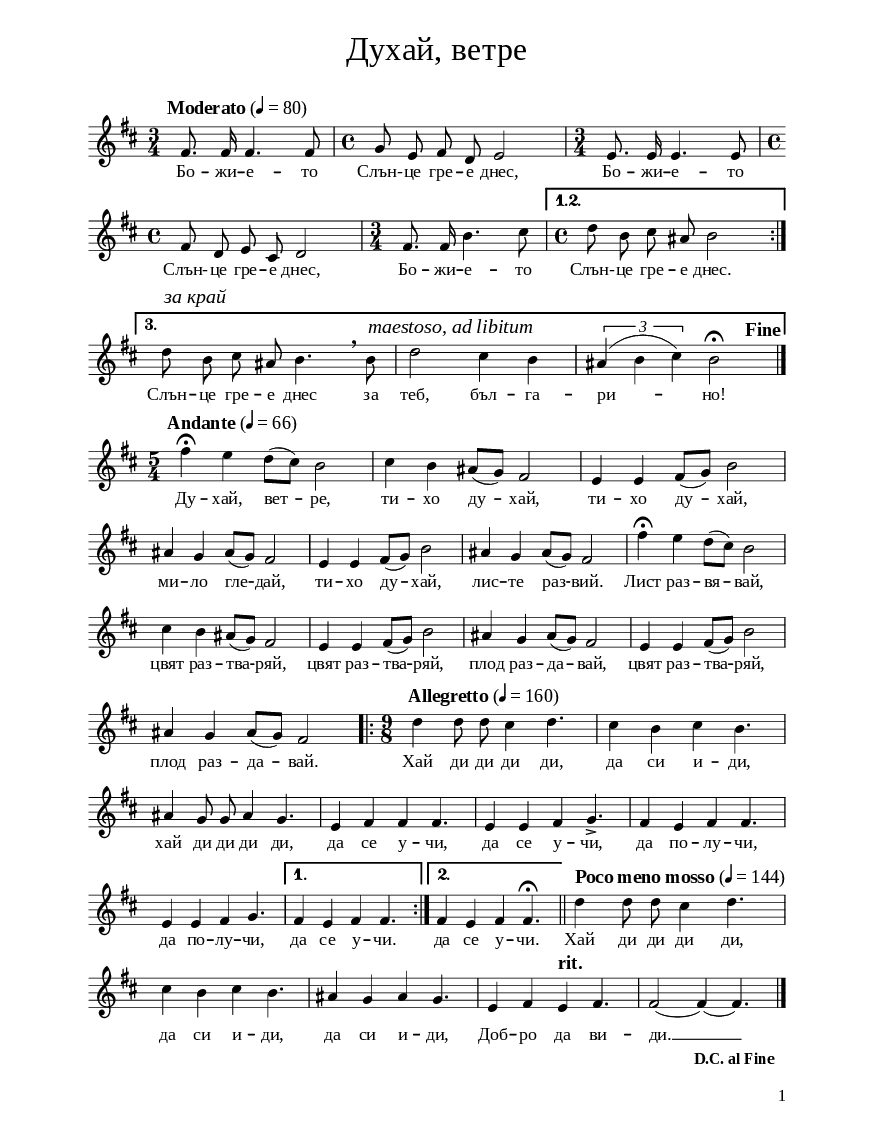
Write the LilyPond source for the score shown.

\version "2.24.3"

\include "include/globals.ily"

\bookpart {
  \label #'ref136
  \tocItem \markup "Духай, ветре"
  \paper {
    print-all-headers = ##t
    print-page-number = ##t
    print-first-page-number = ##t

    % put page numbers on the bottom
    oddHeaderMarkup = \markup ""
    evenHeaderMarkup = \markup ""
    oddFooterMarkup = \markup
    \fill-line {
      ""
      \if \should-print-page-number \fromproperty #'page:page-number-string
    }
    evenFooterMarkup = \markup
    \fill-line {
      \if \should-print-page-number \fromproperty #'page:page-number-string
      ""
    }

    left-margin = 1.5\cm
    right-margin = 1.5\cm
    top-margin = 1.6\cm
    bottom-margin = 1.2\cm
    ragged-bottom = ##t % do not spread the staves to fill the whole vertical space

    % change distance between staves
    system-system-spacing =
    #'((basic-distance . 8.5)
       (minimum-distance . 6)
       (padding . 1)
       (stretchability . 12))
  }
  \score {
    \include "include/score-layout.ily"

    \new Voice \relative c' {
      \clef treble
      \key b \minor
      \time 3/4
      \tempoFunc "Moderato" 4 "80"
      \autoBeamOff

      \repeat volta 3 {
        fis8.  fis16  fis4.  fis8 | % 2
        \time 4/4  | % 2
        g8  e8  fis8  d8  e2
        | % 3
        \time 3/4  | % 3
        e8.  e16  e4.  e8 \break | % 4
        \time 4/4  | % 4
        fis8  d8  e8  cis8
        d2 | % 5
        \time 3/4  | % 5
        fis8.  fis16  b4.  cis8
        \time 4/4 |
      }
      \alternative {
        {
          d8  b8  cis8 ais8  b2 | \break
        }
        {
          d8 \mark \markup \italic {"за край"}   b8 cis8  ais8  b4. \breathe b8 |
          \mark \markup \huge\italic {"                      maestoso, ad libitum"}
          d2 cis4 b4 |


          \tweak direction #up \times 2/3 {
            \once \override Slur.positions = #'(1 . 1)
            \once \override Slur.height-limit = #5.91
            ais4 (  b4  cis4 )
          }
          \once \override Score.MetronomeMark.outside-staff-priority = #599
          \once \override Score.MetronomeMark.X-extent=#'(-3.5 . 0)
          \tempo "Fine" b2 ^\fermata
        }
      } \break  \bar "|."

      \once \override Staff.TimeSignature.break-visibility = ##(#f #t #t)
      \time 5/4 \tempoFunc "Andante" 4 "66" fis'4 ^\fermata
      e4  d8 [ ( cis8 ) ] b2 |
      cis4  b4  ais8 ( [  g8 ) ]  fis2 |
      e4  e4 fis8 ( [  g8 ) ] b2 | \break
      ais4 g4  ais8 ( [  g8 ) ]  fis2 |
      e4 e4  fis8 ( [  g8 ) ]  b2 |
      ais4  g4  ais8 ( [  g8 ) ]  fis2 |
      fis'4 ^\fermata  e4  d8 ( [
      cis8 ) ]  b2 | \break
      cis4 b4  ais8 ( [  g8 ) ]  fis2 |
      e4 e4  fis8 ( [  g8 ) ] b2 |
      ais4  g4  ais8 ( [  g8 ) ]  fis2 |
      e4  e4  fis8 ( [  g8 ) ] b2 | \break
      ais4  g4  ais8 ( [  g8 ) ]  fis2 |
      \repeat volta 2 {
        \time 9/8 \tempoFunc "  Allegretto" 4 "160"  d'4
        d8  d8  cis4 d4. |
        cis4  b4  cis4 b4. | \break
        ais4  g8  g8 ais4  g4. |
        e4 fis4 fis4  fis4. |
        e4  e4  fis4 g4. -> |
        fis4  e4  fis4 fis4. \break
        e4  e4  fis4  g4.
      }

      \alternative {
        {
          fis4  e4  fis4  fis4.
        }
        {
          fis4  e4  fis4  fis4.^\fermata \bar "||"
        }
      }

      \tempoFunc "Poco meno mosso" 4 "144" d'4 d8 d8 cis4 d4. | \break
      cis4  b4
      cis4  b4.  ais4  g4  ais4
      g4.  e4   fis4
      \tempo "rit." e4  fis4.
      fis2 ~  fis4 ~ fis4.\break  \bar "|."
    }

    \addlyrics {
      Бо -- жи -- е -- то "Слън-" -- це гре --
      е днес, Бо -- жи -- е -- то "Слън-" --
      це гре -- е днес, Бо -- жи -- е --
      то "Слън-"  -- це гре -- е днес. Слън
      -- це гре -- е днес за теб, бъл --
      га -- ри  --  но! Ду -- хай, вет
      -- ре, ти -- хо ду -- хай, ти
      -- хо ду -- хай, ми -- ло гле
      -- дай, ти -- хо ду -- хай,
      лис -- те раз -- вий. Лист раз
      -- вя -- вай, цвят раз -- тва
      -- ряй, цвят раз -- тва --
      ряй, плод раз -- да -- вай,
      цвят раз -- тва -- ряй, плод
      раз -- да -- вай. Хай ди ди ди
      ди, да си и -- ди, хай ди ди ди
      ди, да се у -- чи, да се у -- чи,
      да по -- лу -- чи, да по -- лу --
      чи, да се у -- чи. да се у -- чи.
      Хай ди ди ди ди, да си и -- ди,
      да си и -- ди, Доб -- ро да ви --
      ди. __
    }

    \header {
      title = \titleFunc "Духай, ветре" "Duhaj, vetre"
    }

    \midi{}

  } % score

  \markup \dc-one "D.C. al Fine"


} % bookpart
